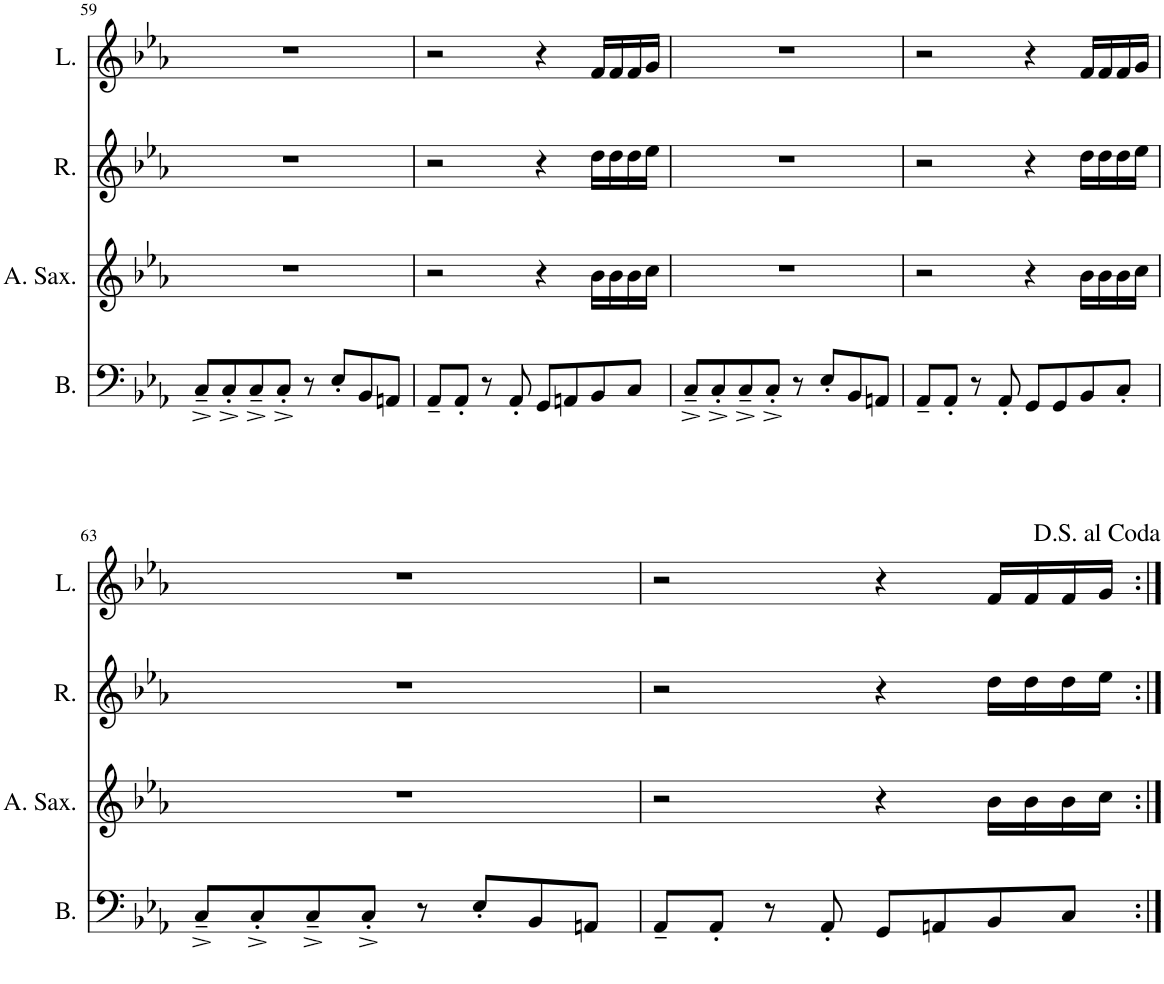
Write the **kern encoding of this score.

**kern	**kern	**kern	**kern
*part4	*part3	*part2	*part1
*staff4	*staff3	*staff2	*staff1
*I"Bass	*I"Arpeggio	*I"Riff	*I"Lead
*I'B.	*	*I'R.	*I'L.
!!LO:PB:g=z
*clefF4	*clefG2	*clefG2	*clefG2
*	*Trd5c9	*Trd5c9	*Trd1c2
*k[b-e-a-]	*k[b-e-a-]	*k[b-e-a-]	*k[b-e-a-]
*M4/4	*M4/4	*M4/4	*M4/4
*met(c)	*met(c)	*met(c)	*met(c)
=59	=59	=59	=59
8C~^/L	1r	1r	1r
8C'^/	.	.	.
8C~^/	.	.	.
8C'^/J	.	.	.
8r	.	.	.
8E-'/L	.	.	.
8BB-/	.	.	.
8AAn/J	.	.	.
=60	=60	=60	=60
8AA-~/L	2r	2r	2r
8AA-'/J	.	.	.
8r	.	.	.
8AA-'/	.	.	.
8GG/L	4r	4r	4r
8AAn/	.	.	.
8BB-/	16b-\LL	16dd\LL	16f/LL
.	16b-\	16dd\	16f/
8C/J	16b-\	16dd\	16f/
.	16cc\JJ	16ee-\JJ	16g/JJ
=61	=61	=61	=61
8C~^/L	1r	1r	1r
8C'^/	.	.	.
8C~^/	.	.	.
8C'^/J	.	.	.
8r	.	.	.
8E-'/L	.	.	.
8BB-/	.	.	.
8AAn/J	.	.	.
=62	=62	=62	=62
8AA-~/L	2r	2r	2r
8AA-'/J	.	.	.
8r	.	.	.
8AA-'/	.	.	.
8GG/L	4r	4r	4r
8GG/	.	.	.
8BB-/	16b-\LL	16dd\LL	16f/LL
.	16b-\	16dd\	16f/
8C'/J	16b-\	16dd\	16f/
.	16cc\JJ	16ee-\JJ	16g/JJ
!!LO:LB:g=z
=63	=63	=63	=63
8C~^/L	1r	1r	1r
8C'^/	.	.	.
8C~^/	.	.	.
8C'^/J	.	.	.
8r	.	.	.
8E-'/L	.	.	.
8BB-/	.	.	.
8AAn/J	.	.	.
=64	=64	=64	=64
8AA-~/L	2r	2r	2r
8AA-'/J	.	.	.
8r	.	.	.
8AA-'/	.	.	.
8GG/L	4r	4r	4r
8AAn/	.	.	.
8BB-/	16b-\LL	16dd\LL	16f/LL
.	16b-\	16dd\	16f/
8C/J	16b-\	16dd\	16f/
.	16cc\JJ	16ee-\JJ	16g/JJ
=:|!	=:|!	=:|!	=:|!
*-	*-	*-	*-
